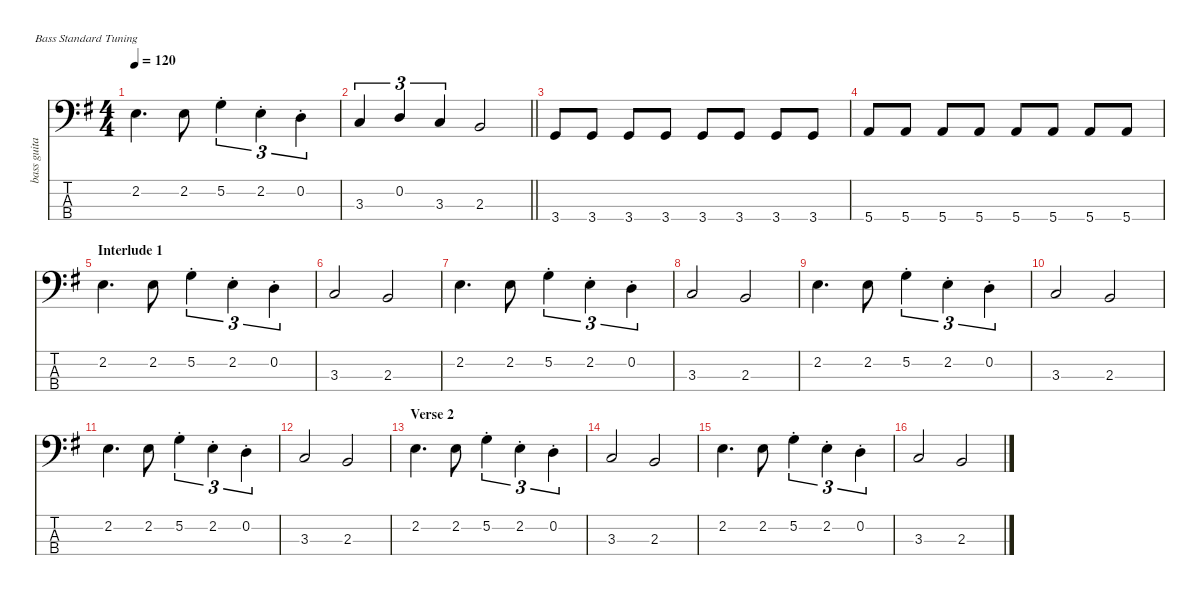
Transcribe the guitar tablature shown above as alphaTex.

\defaultSystemsLayout 4
\hideDynamics
\bracketExtendMode nobrackets
\otherSystemsTrackNameOrientation horizontal
\track ("bass guitar" "bass guita") {instrument electricbassfinger}
\staff {score tabs}
\tuning (G2 D2 A1 E1)
\ts (4 4)
\tempo 120
\clef f4
\scale
1.11728
\ks eminor
2.2{acc forcenatural}.4{d dy ff beam Down} 2.2{acc forcenatural}.8{beam Down} 5.2{st acc forcenatural}.4{tu (3 2) beam Down} 2.2{st acc forcenatural}.4{tu (3 2) beam Down} 0.2{st acc forcenatural}.4{tu (3 2) beam Down} |
\scale
0.960908
\barLineRight lightlight
3.3{acc forcenatural}.4{tu (3 2) beam Up} 0.2{acc forcenatural}.4{tu (3 2) beam Up} 3.3{acc forcenatural}.4{tu (3 2) beam Up} 2.3{acc forcenatural}.2{beam Up} |
\scale
0.960908 3.4{acc forcenatural}.8{beam Up} 3.4{acc forcenatural}.8{beam Up} 3.4{acc forcenatural}.8{beam Up} 3.4{acc forcenatural}.8{beam Up} 3.4{acc forcenatural}.8{beam Up} 3.4{acc forcenatural}.8{beam Up} 3.4{acc forcenatural}.8{beam Up} 3.4{acc forcenatural}.8{beam Up} |
\scale
0.960908 5.4{acc forcenatural}.8{beam Up} 5.4{acc forcenatural}.8{beam Up} 5.4{acc forcenatural}.8{beam Up} 5.4{acc forcenatural}.8{beam Up} 5.4{acc forcenatural}.8{beam Up} 5.4{acc forcenatural}.8{beam Up} 5.4{acc forcenatural}.8{beam Up} 5.4{acc forcenatural}.8{beam Up} |
\section ("" "Interlude 1")
\scale
1.11728 2.2{acc forcenatural}.4{d dy fff beam Down} 2.2{acc forcenatural}.8{beam Down} 5.2{st acc forcenatural}.4{tu (3 2) beam Down} 2.2{st acc forcenatural}.4{tu (3 2) beam Down} 0.2{st acc forcenatural}.4{tu (3 2) beam Down} |
\scale
0.960908 3.3{acc forcenatural}.2{beam Up} 2.3{acc forcenatural}.2{beam Up} |
\scale
0.960908 2.2{acc forcenatural}.4{d dy ff beam Down} 2.2{acc forcenatural}.8{beam Down} 5.2{st acc forcenatural}.4{tu (3 2) beam Down} 2.2{st acc forcenatural}.4{tu (3 2) beam Down} 0.2{st acc forcenatural}.4{tu (3 2) beam Down} |
\scale
0.960908 3.3{acc forcenatural}.2{beam Up} 2.3{acc forcenatural}.2{beam Up} |
\scale
1.11728 2.2{acc forcenatural}.4{d beam Down} 2.2{acc forcenatural}.8{beam Down} 5.2{st acc forcenatural}.4{tu (3 2) beam Down} 2.2{st acc forcenatural}.4{tu (3 2) beam Down} 0.2{st acc forcenatural}.4{tu (3 2) beam Down} |
\scale
0.960908 3.3{acc forcenatural}.2{beam Up} 2.3{acc forcenatural}.2{beam Up} |
\scale
0.960908 2.2{acc forcenatural}.4{d beam Down} 2.2{acc forcenatural}.8{beam Down} 5.2{st acc forcenatural}.4{tu (3 2) beam Down} 2.2{st acc forcenatural}.4{tu (3 2) beam Down} 0.2{st acc forcenatural}.4{tu (3 2) beam Down} |
\scale
0.960908 3.3{acc forcenatural}.2{beam Up} 2.3{acc forcenatural}.2{beam Up} |
\section ("" "Verse 2")
\scale
1.11728 2.2{acc forcenatural}.4{d beam Down} 2.2{acc forcenatural}.8{beam Down} 5.2{st acc forcenatural}.4{tu (3 2) beam Down} 2.2{st acc forcenatural}.4{tu (3 2) beam Down} 0.2{st acc forcenatural}.4{tu (3 2) beam Down} |
\scale
0.960908 3.3{acc forcenatural}.2{beam Up} 2.3{acc forcenatural}.2{beam Up} |
\scale
0.960908 2.2{acc forcenatural}.4{d beam Down} 2.2{acc forcenatural}.8{beam Down} 5.2{st acc forcenatural}.4{tu (3 2) beam Down} 2.2{st acc forcenatural}.4{tu (3 2) beam Down} 0.2{st acc forcenatural}.4{tu (3 2) beam Down} |
\scale
0.960908 3.3{acc forcenatural}.2{beam Up} 2.3{acc forcenatural}.2{beam Up}
